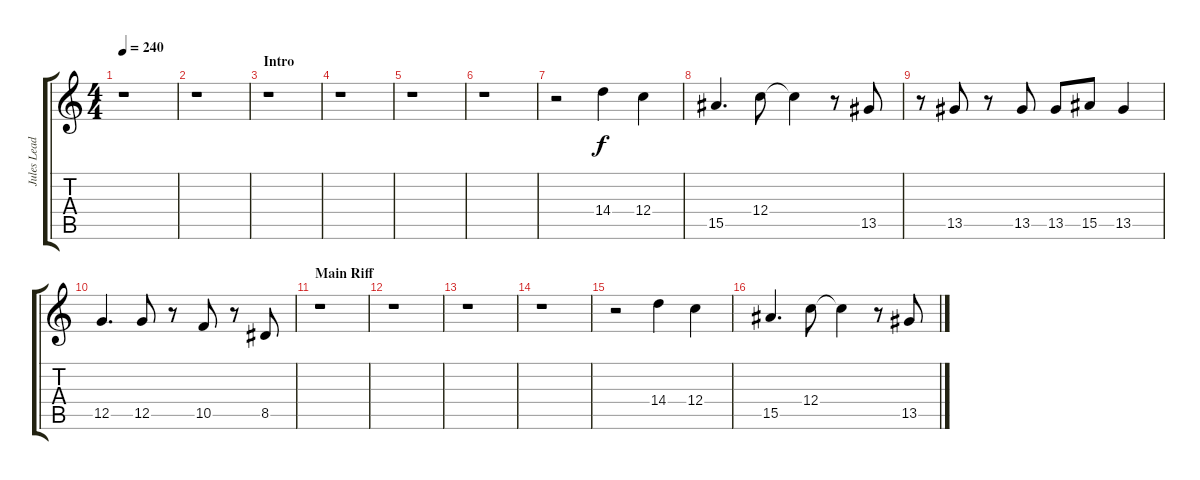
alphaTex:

\track ("Jules Lead" "Jules Lead") {instrument overdrivenguitar}
\staff {score tabs}
\tuning (D4 A3 F3 C3 G2 C2) {hide}
\ts (4 4)
\tempo 240
\clef g2
\ks aminor
r.1{dy f instrument overdrivenguitar} |
r.1 |
\section ("" "Intro")
r.1 |
r.1 |
r.1 |
r.1 |
r.2 14.4.4 12.4.4 |
15.5.4{d} 12.4.8 12.4{t}.4 r.8 13.5.8 |
r.8 13.5.8 r.8 13.5.8 13.5.8 15.5.8 13.5.4 |
12.5.4{d} 12.5.8 r.8 10.5.8 r.8 8.5.8 |
\section ("" "Main Riff")
r.1 |
r.1 |
r.1 |
r.1 |
r.2 14.4.4 12.4.4 |
15.5.4{d} 12.4.8 12.4{t}.4 r.8 13.5.8
